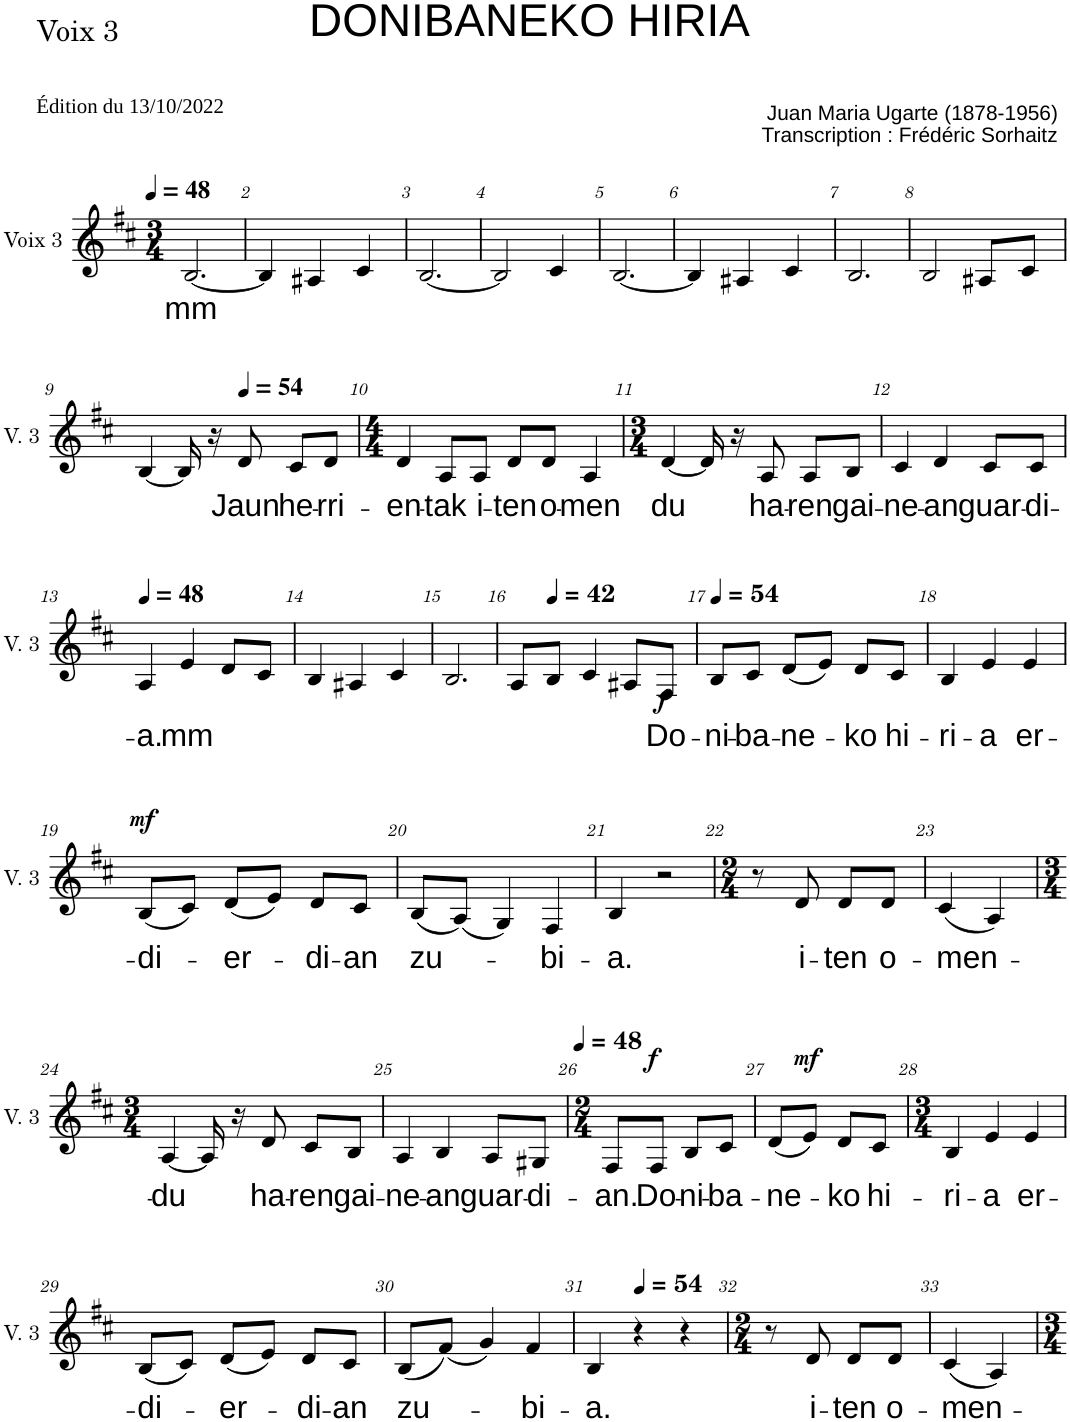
**kern	**text	**dynam
*part1	*part1	*part1
*staff1	*staff1	*staff1
*I"Voix 3	*	*
*I'V. 3	*	*
*clefG2	*	*
*k[f#c#]	*	*
*M3/4	*	*
*MM48	*	*
=1	=1	=1
!	!LO:LY:b	!
[2.B/	mm	.
=2	=2	=2
4B/]	.	.
4A#X/	.	.
4c#/	.	.
=3	=3	=3
[2.B/	.	.
=4	=4	=4
2B/]	.	.
4c#/	.	.
=5	=5	=5
[2.B/	.	.
=6	=6	=6
4B/]	.	.
4A#X/	.	.
4c#/	.	.
=7	=7	=7
2.B/	.	.
=8	=8	=8
2B/	.	.
8A#X/L	.	.
8c#/J	.	.
!!LO:LB:g=z
=9	=9	=9
[4B/	.	.
16B/]	.	.
16r	.	.
*MM54	*	*
!	!LO:LY:b	!
8d/	Jaun	.
!	!LO:LY:b	!
8c#/L	he-	.
!	!LO:LY:b	!
8d/J	-rri-	.
=10	=10	=10
*M4/4	*	*
!	!LO:LY:b	!
4d/	-en-	.
!	!LO:LY:b	!
8A/L	-tak	.
!	!LO:LY:b	!
8A/J	i-	.
!	!LO:LY:b	!
8d/L	-ten	.
!	!LO:LY:b	!
8d/J	o-	.
!	!LO:LY:b	!
4A/	-men	.
=11	=11	=11
*M3/4	*	*
!	!LO:LY:b	!
[4d/	du	.
16d/]	.	.
16r	.	.
!	!LO:LY:b	!
8A/	ha-	.
!	!LO:LY:b	!
8A/L	-ren	.
!	!LO:LY:b	!
8B/J	gai-	.
=12	=12	=12
!	!LO:LY:b	!
4c#/	-ne-	.
!	!LO:LY:b	!
4d/	-an	.
!	!LO:LY:b	!
8c#/L	guar-	.
!	!LO:LY:b	!
8c#/J	-di-	.
!!LO:LB:g=z
=13	=13	=13
*MM48	*	*
!	!LO:LY:b	!
4A/	-a.	.
!	!LO:LY:b	!
4e/	mm	.
8d/L	.	.
8c#/J	.	.
=14	=14	=14
4B/	.	.
4A#X/	.	.
4c#/	.	.
=15	=15	=15
2.B/	.	.
=16	=16	=16
8A/L	.	.
*MM42	*	*
8B/J	.	.
4c#/	.	.
8A#X/L	.	.
!	!LO:LY:b	!LO:DY:b
8F#/J	Do-	f
=17	=17	=17
*MM54	*	*
!	!LO:LY:b	!
8B/L	-ni-	.
!	!LO:LY:b	!
8c#/J	-ba-	.
!	!LO:LY:b	!
(8d/L	-ne-	.
8e/J)	.	.
!	!LO:LY:b	!
8d/L	-ko	.
!	!LO:LY:b	!
8c#/J	hi-	.
=18	=18	=18
!	!LO:LY:b	!
4B/	-ri-	.
!	!LO:LY:b	!
4e/	-a	.
!	!LO:LY:b	!
4e/	-er-	.
!!LO:LB:g=z
=19	=19	=19
!	!LO:LY:b	!LO:DY:a
(8B/L	-di-	mf
8c#/J)	.	.
!	!LO:LY:b	!
(8d/L	-er-	.
8e/J)	.	.
!	!LO:LY:b	!
8d/L	-di-	.
!	!LO:LY:b	!
8c#/J	-an	.
=20	=20	=20
!	!LO:LY:b	!
(8B/L	zu-	.
(8A/J)	.	.
4G/)	.	.
!	!LO:LY:b	!
4F#/	-bi-	.
=21	=21	=21
!	!LO:LY:b	!
4B/	-a.	.
2r	.	.
=22	=22	=22
*M2/4	*	*
8r	.	.
!	!LO:LY:b	!
8d/	i-	.
!	!LO:LY:b	!
8d/L	-ten	.
!	!LO:LY:b	!
8d/J	o-	.
=23	=23	=23
!	!LO:LY:b	!
(4c#/	-men-	.
4A/)	.	.
!!LO:LB:g=z
=24	=24	=24
*M3/4	*	*
!	!LO:LY:b	!
[4A/	-du	.
16A/]	.	.
16r	.	.
!	!LO:LY:b	!
8d/	ha-	.
!	!LO:LY:b	!
8c#/L	-ren	.
!	!LO:LY:b	!
8B/J	gai-	.
=25	=25	=25
!	!LO:LY:b	!
4A/	-ne-	.
!	!LO:LY:b	!
4B/	-an	.
!	!LO:LY:b	!
8A/L	guar-	.
!	!LO:LY:b	!
8G#X/J	-di-	.
=26	=26	=26
*M2/4	*	*
*MM48	*	*
!	!LO:LY:b	!
8F#/L	-an.	.
!	!LO:LY:b	!LO:DY:a
8F#/J	Do-	f
!	!LO:LY:b	!
8B/L	-ni-	.
!	!LO:LY:b	!
8c#/J	-ba-	.
=27	=27	=27
!	!LO:LY:b	!
(8d/L	-ne-	.
!	!	!LO:DY:a
8e/J)	.	mf
!	!LO:LY:b	!
8d/L	-ko	.
!	!LO:LY:b	!
8c#/J	hi-	.
=28	=28	=28
*M3/4	*	*
!	!LO:LY:b	!
4B/	-ri-	.
!	!LO:LY:b	!
4e/	-a	.
!	!LO:LY:b	!
4e/	er-	.
!!LO:LB:g=z
=29	=29	=29
!	!LO:LY:b	!
(8B/L	-di-	.
8c#/J)	.	.
!	!LO:LY:b	!
(8d/L	-er-	.
8e/J)	.	.
!	!LO:LY:b	!
8d/L	-di-	.
!	!LO:LY:b	!
8c#/J	-an	.
=30	=30	=30
!	!LO:LY:b	!
(8B/L	zu-	.
(8f#/J)	.	.
4g/)	.	.
!	!LO:LY:b	!
4f#/	-bi-	.
=31	=31	=31
!	!LO:LY:b	!
4B/	-a.	.
*MM54	*	*
4r	.	.
4r	.	.
=32	=32	=32
*M2/4	*	*
8r	.	.
!	!LO:LY:b	!
8d/	i-	.
!	!LO:LY:b	!
8d/L	-ten	.
!	!LO:LY:b	!
8d/J	o-	.
=33	=33	=33
!	!LO:LY:b	!
(4c#/	-men-	.
4A/)	.	.
=	=	=
*-	*-	*-
